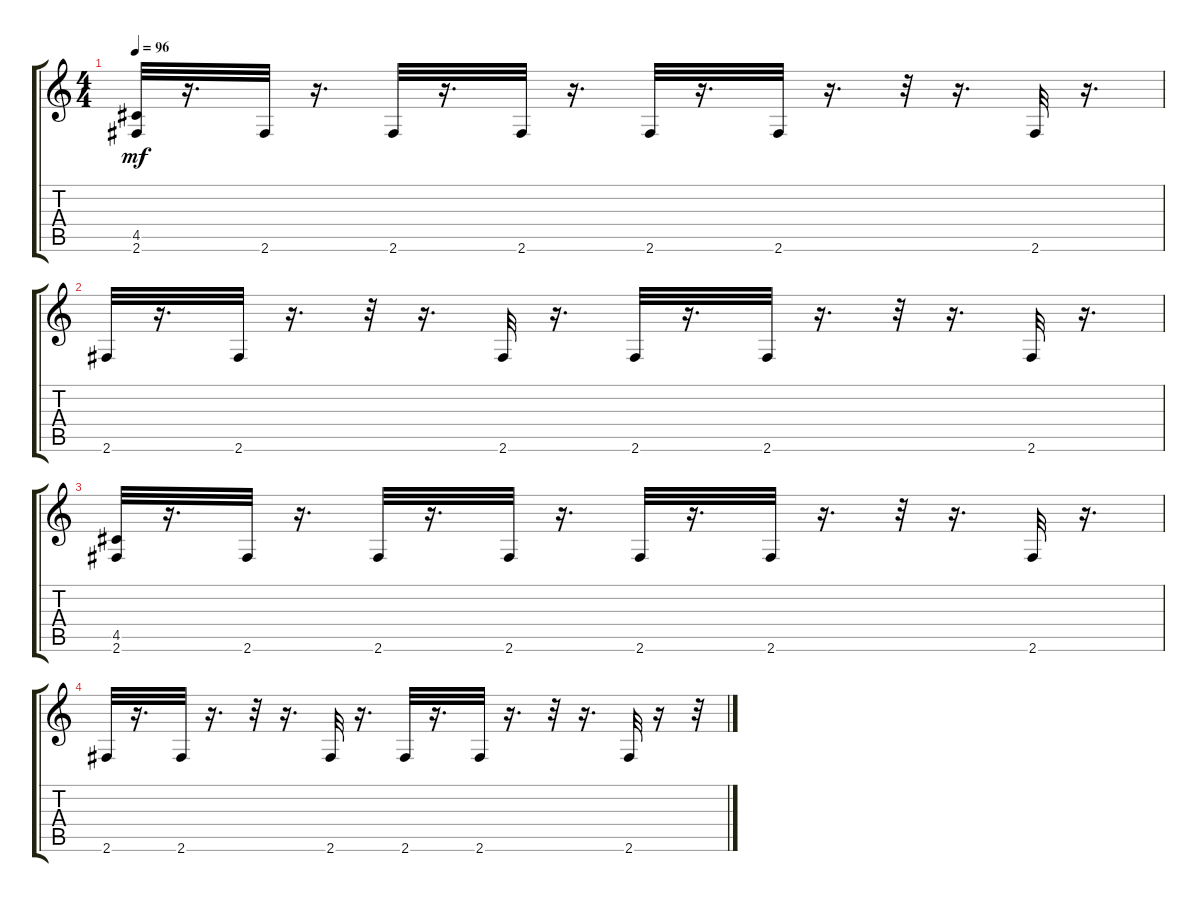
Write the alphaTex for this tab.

\track "" {instrument acousticguitarnylon}
\staff {score tabs}
\tuning (E4 B3 G3 D3 A2 E2) {hide}
\ts (4 4)
\tempo 96
\clef g2
\ks c
(4.5 2.6).32{dy mf} r.16{d} 2.6.32 r.16{d} 2.6.32 r.16{d} 2.6.32 r.16{d} 2.6.32 r.16{d} 2.6.32 r.16{d} r.32 r.16{d} 2.6.32 r.16{d} |
2.6.32 r.16{d} 2.6.32 r.16{d} r.32 r.16{d} 2.6.32 r.16{d} 2.6.32 r.16{d} 2.6.32 r.16{d} r.32 r.16{d} 2.6.32 r.16{d} |
(4.5 2.6).32 r.16{d} 2.6.32 r.16{d} 2.6.32 r.16{d} 2.6.32 r.16{d} 2.6.32 r.16{d} 2.6.32 r.16{d} r.32 r.16{d} 2.6.32 r.16{d} |
2.6.32 r.16{d} 2.6.32 r.16{d} r.32 r.16{d} 2.6.32 r.16{d} 2.6.32 r.16{d} 2.6.32 r.16{d} r.32 r.16{d} 2.6.32 r.16 r.32
